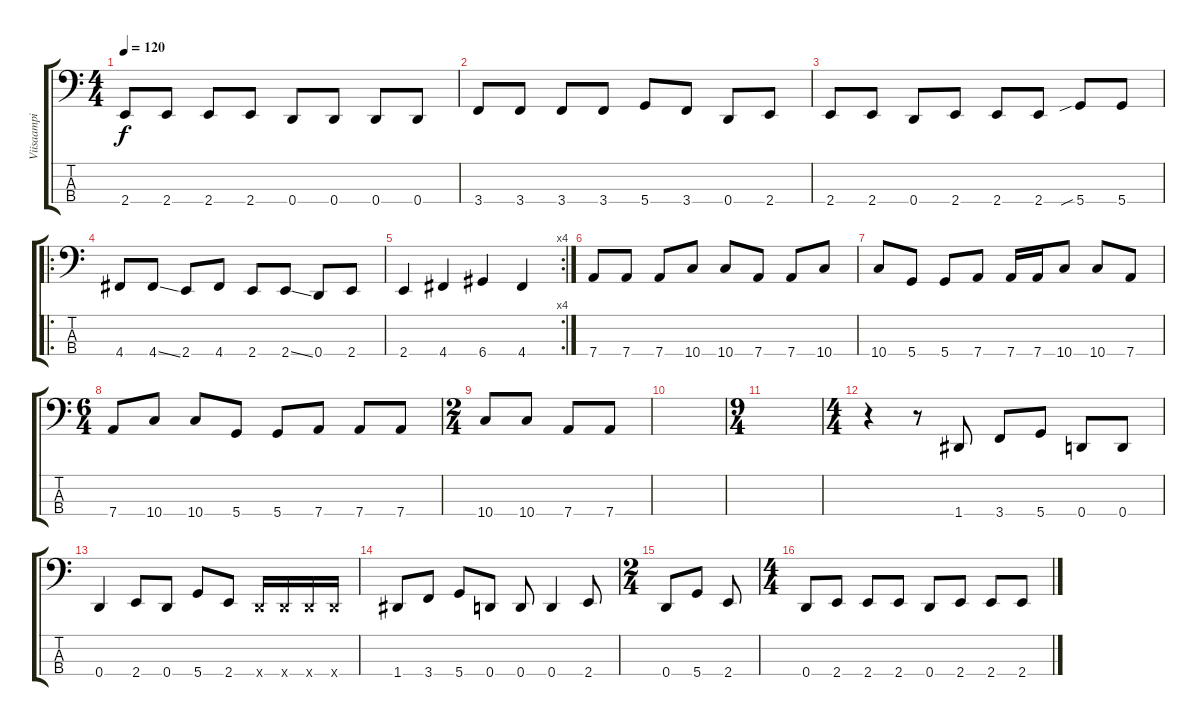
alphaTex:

\track ("Viisaampi Tommi" "Viisaampi ") {instrument electricbassfinger}
\staff {score tabs}
\tuning (G2 D2 A1 D1) {hide}
\ts (4 4)
\tempo 120
\clef f4
\ks c
2.4.8{dy f} 2.4.8 2.4.8 2.4.8 0.4.8 0.4.8 0.4.8 0.4.8 |
3.4.8 3.4.8 3.4.8 3.4.8 5.4.8 3.4.8 0.4.8 2.4.8 |
2.4.8 2.4.8 0.4.8 2.4.8 2.4.8 2.4.8 5.4{sib}.8 5.4.8 |
\ro
4.4.8 4.4{ss}.8 2.4.8 4.4.8 2.4.8 2.4{ss}.8 0.4.8 2.4.8 |
\rc 4
2.4.4 4.4.4 6.4.4 4.4.4 |
7.4.8 7.4.8 7.4.8 10.4.8 10.4.8 7.4.8 7.4.8 10.4.8 |
10.4.8 5.4.8 5.4.8 7.4.8 7.4.16 7.4.16 10.4.8 10.4.8 7.4.8 |
\ts (6 4)
7.4.8 10.4.8 10.4.8 5.4.8 5.4.8 7.4.8 7.4.8 7.4.8 |
\ts (2 4)
10.4.8 10.4.8 7.4.8 7.4.8 |
|
\ts (9 4)
|
\ts (4 4)
r.4 r.8 1.4.8 3.4.8 5.4.8 0.4.8 0.4.8 |
0.4.4 2.4.8 0.4.8 5.4.8 2.4.8 0.4{x}.16 0.4{x}.16 0.4{x}.16 0.4{x}.16 |
1.4.8 3.4.8 5.4.8 0.4.8 0.4.8 0.4.4 2.4.8 |
\ts (2 4)
0.4.8 5.4.8 2.4.8 |
\ts (4 4)
0.4.8 2.4.8 2.4.8 2.4.8 0.4.8 2.4.8 2.4.8 2.4.8
